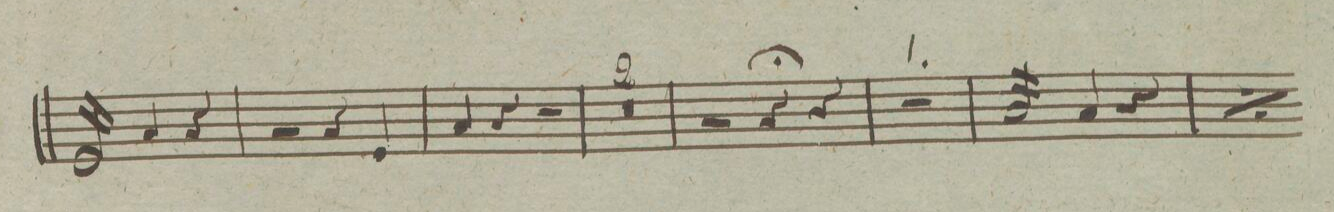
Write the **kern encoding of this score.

**kern
*I"3 Tympano. C. G. F.
*clefF4
*k[]
*met(c|)
*M2/2
16GG/LL
16GG/
16GG/
16GG/
16GG/
16GG/
16GG/
16GG/JJ
4C/
4r
=207
2r
4r
4GG/
=208
4C/
4r
2r
=209
0r
=210
=211
2r
4r;
4r
=212
1r
=213
16C/LL
16C/
16C/
16C/
16C/
16C/
16C/
16C/JJ
4C/
4r
=214
*rep
16C/LL
16C/
16C/
16C/
16C/
16C/
16C/
16C/JJ
4C/
4r
*Xrep
=215
*-
